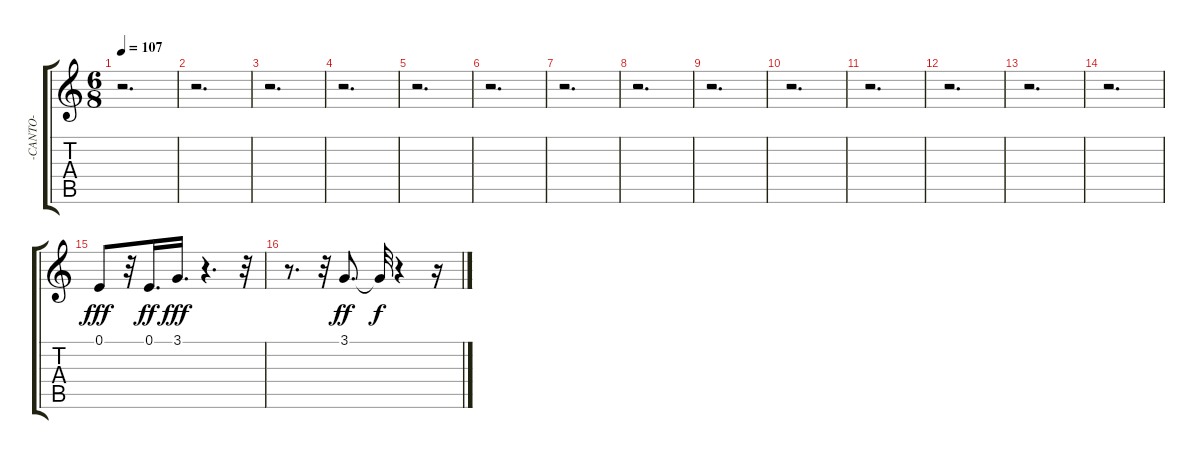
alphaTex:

\track ("-CANTO-" "-CANTO-") {instrument flute}
\staff {score tabs}
\tuning (E4 B3 G3 D3 A2 E2) {hide}
\ts (6 8)
\tempo 107
\clef g2
\ks c
r.2{d dy fff} |
r.2{d} |
r.2{d} |
r.2{d} |
r.2{d} |
r.2{d} |
r.2{d} |
r.2{d} |
r.2{d} |
r.2{d} |
r.2{d} |
r.2{d} |
r.2{d} |
r.2{d} |
0.1.8 r.32 0.1.16{d dy ff} 3.1.16{d dy fff} r.4{d} r.32 |
r.8{d} r.32 3.1.8{d dy ff} 3.1{t}.32{dy f} r.4 r.16
